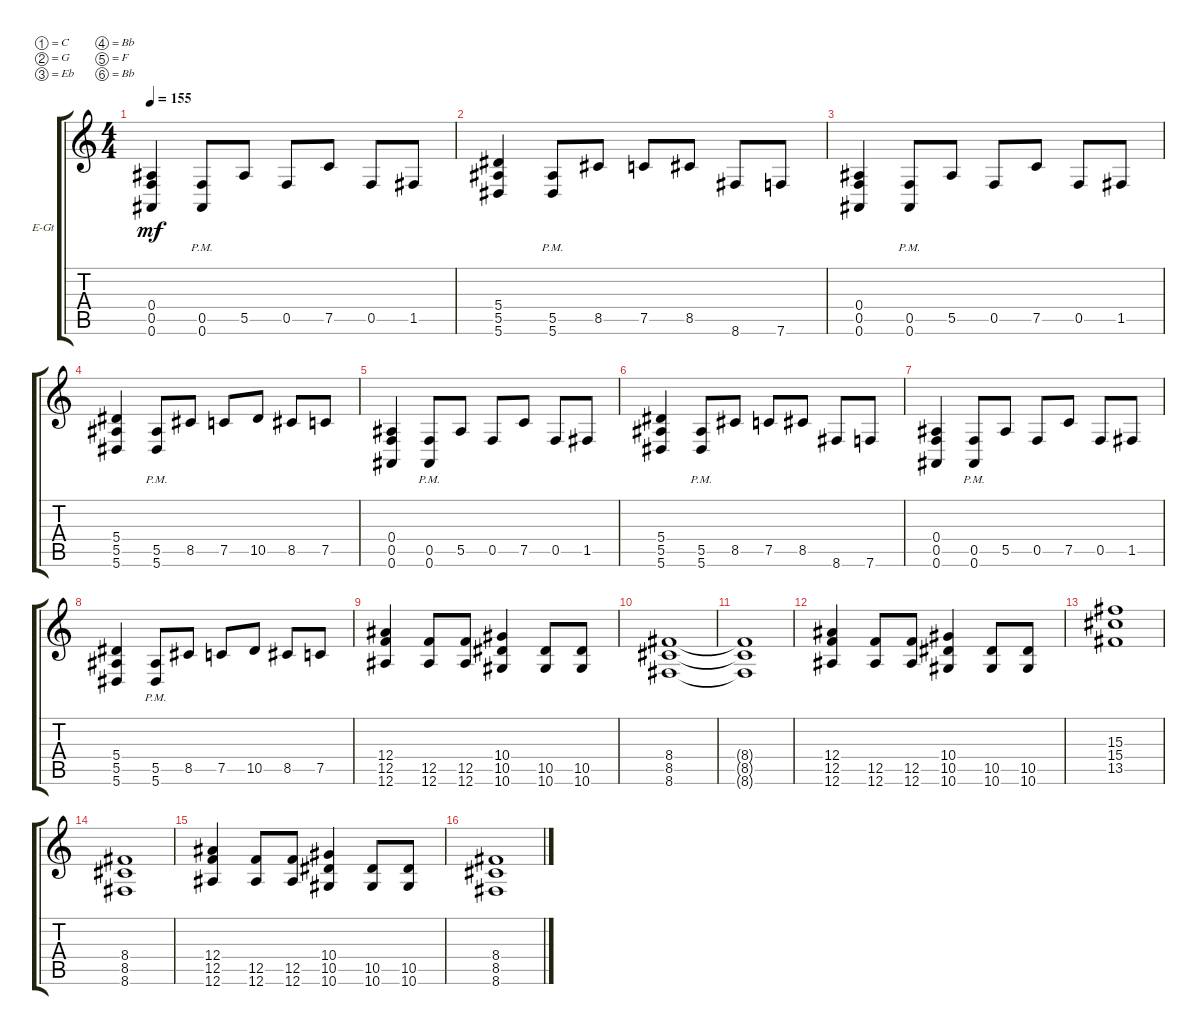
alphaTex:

\defaultSystemsLayout 4
\bracketExtendMode groupsimilarinstruments
\firstSystemTrackNameOrientation horizontal
\otherSystemsTrackNameOrientation horizontal
\track ("Rythm Guitar" "E-Gt") {instrument distortionguitar}
\staff {score tabs}
\tuning (C4 G3 Eb3 Bb2 F2 Bb1)
\ts (4 4)
\tempo 155
\clef g2
\ks c
(0.6 0.5 0.4).4{dy mf} (0.6{pm} 0.5{pm}).8 5.5.8 0.5.8 7.5.8 0.5.8 1.5.8 |
(5.6 5.5 5.4).4 (5.6{pm} 5.5{pm}).8 8.5.8 7.5.8 8.5.8 8.6.8 7.6.8 |
(0.6 0.5 0.4).4 (0.6{pm} 0.5{pm}).8 5.5.8 0.5.8 7.5.8 0.5.8 1.5.8 |
(5.6 5.5 5.4).4 (5.6{pm} 5.5{pm}).8 8.5.8 7.5.8 10.5.8 8.5.8 7.5.8 |
(0.6 0.5 0.4).4 (0.6{pm} 0.5{pm}).8 5.5.8 0.5.8 7.5.8 0.5.8 1.5.8 |
(5.6 5.5 5.4).4 (5.6{pm} 5.5{pm}).8 8.5.8 7.5.8 8.5.8 8.6.8 7.6.8 |
(0.6 0.5 0.4).4 (0.6{pm} 0.5{pm}).8 5.5.8 0.5.8 7.5.8 0.5.8 1.5.8 |
(5.6 5.5 5.4).4 (5.6{pm} 5.5{pm}).8 8.5.8 7.5.8 10.5.8 8.5.8 7.5.8 |
(12.6 12.5 12.4).4 (12.6 12.5).8 (12.5 12.6).8 (10.6 10.5 10.4).4 (10.6 10.5).8 (10.6 10.5).8 |
(8.6 8.5 8.4).1 |
(8.6{t} 8.5{t} 8.4{t}).1 |
(12.6 12.5 12.4).4 (12.6 12.5).8 (12.5 12.6).8 (10.6 10.5 10.4).4 (10.6 10.5).8 (10.6 10.5).8 |
(15.4 13.5 15.3).1 |
(8.6 8.5 8.4).1 |
(12.6 12.5 12.4).4 (12.6 12.5).8 (12.5 12.6).8 (10.6 10.5 10.4).4 (10.6 10.5).8 (10.6 10.5).8 |
(8.6 8.5 8.4).1
